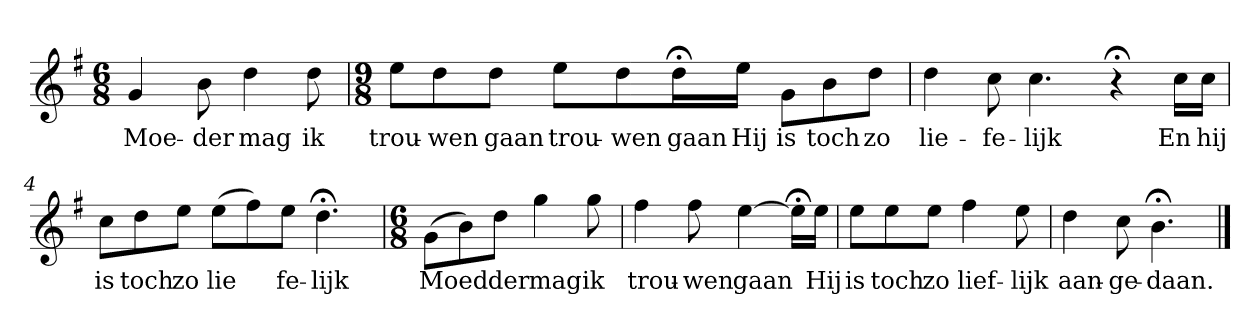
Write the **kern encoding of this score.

**kern	**text
*part1	*part1
*staff1	*staff1
*k[f#]	*
*G:	*
*M6/8	*
*MM120	*
=1	=1
4g	Moe-
8b	-der
4dd	mag
8dd	ik
=2	=2
*M9/8	*
8eeL	trou-
8dd	-wen
8ddJ	gaan
8eeL	trou-
8dd	-wen
16dd;<L	gaan
16eeJJ	Hij
8gL	is
8b	toch
8ddJ	zo
=3	=3
4dd	lie-
8cc	-fe-
4.cc	-lijk
4r;<	.
16ccLL	En
16ccJJ	hij
=4	=4
8ccL	is
8dd	toch
8eeJ	zo
(8eeL	lie
8ff#)	.
8eeJ	fe-
4.dd;<	-lijk
=5	=5
*M6/8	*
(8gL	Moed
8b)	.
8ddJ	der
4gg	mag
8gg	ik
=6	=6
4ff#	trou-
8ff#	-wen
[4ee	gaan
16ee;<LL]	.
16eeJJ	Hij
=7	=7
8eeL	is
8ee	toch
8eeJ	zo
4ff#	lief-
8ee	-lijk
=8	=8
4dd	aan-
8cc	-ge-
4.b;<	-daan.
==	==
*-	*-
